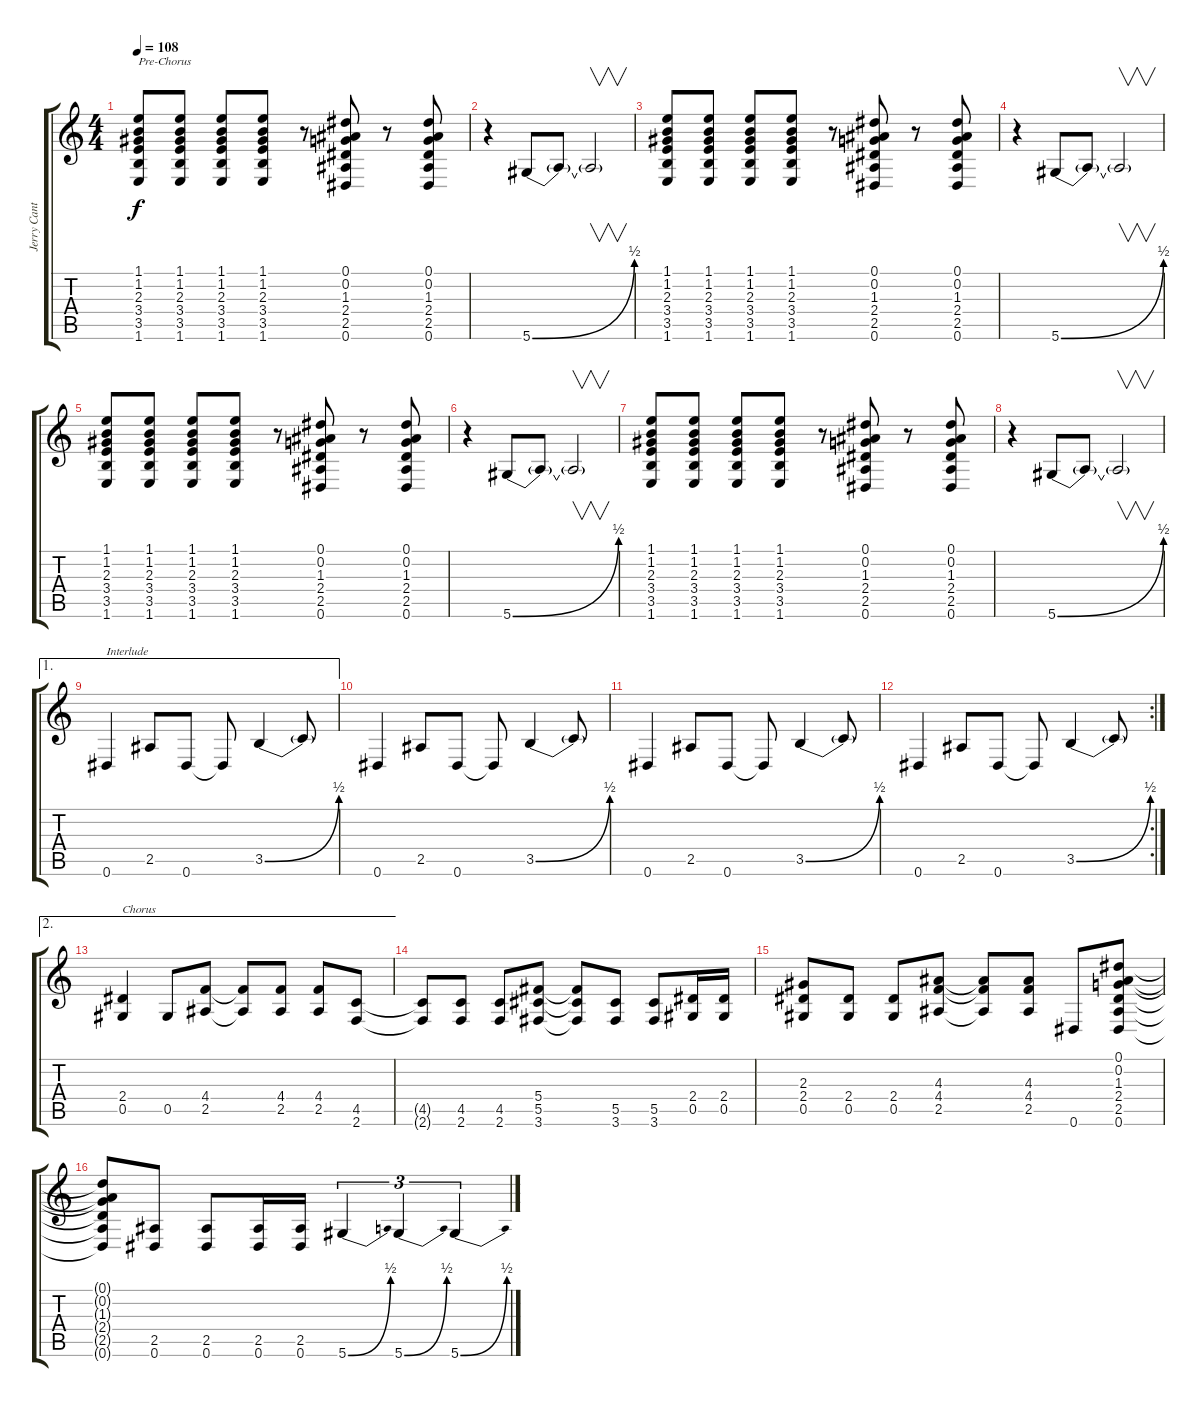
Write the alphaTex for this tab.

\track ("Jerry Cantrell" "Jerry Cant") {instrument acousticguitarsteel}
\staff {score tabs}
\tuning (Eb4 Bb3 Gb3 Db3 Ab2 Eb2) {hide}
\ts (4 4)
\tempo 108
\clef g2
\ks c
(1.1 1.2 2.3 3.4 3.5 1.6).8{txt "Pre-Chorus" dy f} (1.1 1.2 2.3 3.4 3.5 1.6).8 (1.1 1.2 2.3 3.4 3.5 1.6).8 (1.1 1.2 2.3 3.4 3.5 1.6).8 r.8 (0.1 0.2 1.3 2.4 2.5 0.6).8 r.8 (0.1 0.2 1.3 2.4 2.5 0.6).8 |
r.4 5.6{be (bend 0 0 60 2)}.8 5.6{t}.8 5.6{t}.2{v} |
(1.1 1.2 2.3 3.4 3.5 1.6).8 (1.1 1.2 2.3 3.4 3.5 1.6).8 (1.1 1.2 2.3 3.4 3.5 1.6).8 (1.1 1.2 2.3 3.4 3.5 1.6).8 r.8 (0.1 0.2 1.3 2.4 2.5 0.6).8 r.8 (0.1 0.2 1.3 2.4 2.5 0.6).8 |
r.4 5.6{be (bend 0 0 60 2)}.8 5.6{t}.8 5.6{t}.2{v} |
(1.1 1.2 2.3 3.4 3.5 1.6).8 (1.1 1.2 2.3 3.4 3.5 1.6).8 (1.1 1.2 2.3 3.4 3.5 1.6).8 (1.1 1.2 2.3 3.4 3.5 1.6).8 r.8 (0.1 0.2 1.3 2.4 2.5 0.6).8 r.8 (0.1 0.2 1.3 2.4 2.5 0.6).8 |
r.4 5.6{be (bend 0 0 60 2)}.8 5.6{t}.8 5.6{t}.2{v} |
(1.1 1.2 2.3 3.4 3.5 1.6).8 (1.1 1.2 2.3 3.4 3.5 1.6).8 (1.1 1.2 2.3 3.4 3.5 1.6).8 (1.1 1.2 2.3 3.4 3.5 1.6).8 r.8 (0.1 0.2 1.3 2.4 2.5 0.6).8 r.8 (0.1 0.2 1.3 2.4 2.5 0.6).8 |
r.4 5.6{be (bend 0 0 60 2)}.8 5.6{t}.8 5.6{t}.2{v} |
\ae 1
0.6.4{txt "Interlude"} 2.5.8 0.6.8 0.6{t}.8 3.5{be (bend 0 0 60 2)}.4 3.5{t}.8 |
0.6.4 2.5.8 0.6.8 0.6{t}.8 3.5{be (bend 0 0 60 2)}.4 3.5{t}.8 |
0.6.4 2.5.8 0.6.8 0.6{t}.8 3.5{be (bend 0 0 60 2)}.4 3.5{t}.8 |
\rc 2
0.6.4 2.5.8 0.6.8 0.6{t}.8 3.5{be (bend 0 0 60 2)}.4 3.5{t}.8 |
\ae 2
(2.4 0.5).4{txt "Chorus"} 0.5.8 (4.4 2.5).8 (4.4{t} 2.5{t}).8 (4.4 2.5).8 (4.4 2.5).8 (4.5 2.6).8 |
(4.5{t} 2.6{t}).8 (4.5 2.6).8 (4.5 2.6).8 (5.4 5.5 3.6).8 (5.4{t} 5.5{t} 3.6{t}).8 (5.5 3.6).8 (5.5 3.6).8 (2.4 0.5).16 (2.4 0.5).16 |
(2.3 2.4 0.5).8 (2.4 0.5).8 (2.4 0.5).8 (4.3 4.4 2.5).8 (4.3{t} 4.4{t} 2.5{t}).8 (4.3 4.4 2.5).8 0.6.8 (0.1 0.2 1.3 2.4 2.5 0.6).8 |
(0.1{t} 0.2{t} 1.3{t} 2.4{t} 2.5{t} 0.6{t}).8 (2.5 0.6).8 (2.5 0.6).8 (2.5 0.6).16 (2.5 0.6).16 5.6{be (bend 0 0 60 2)}.4{tu (3 2)} 5.6{be (bend 0 0 60 2)}.4{tu (3 2)} 5.6{be (bend 0 0 60 2)}.4{tu (3 2)}
